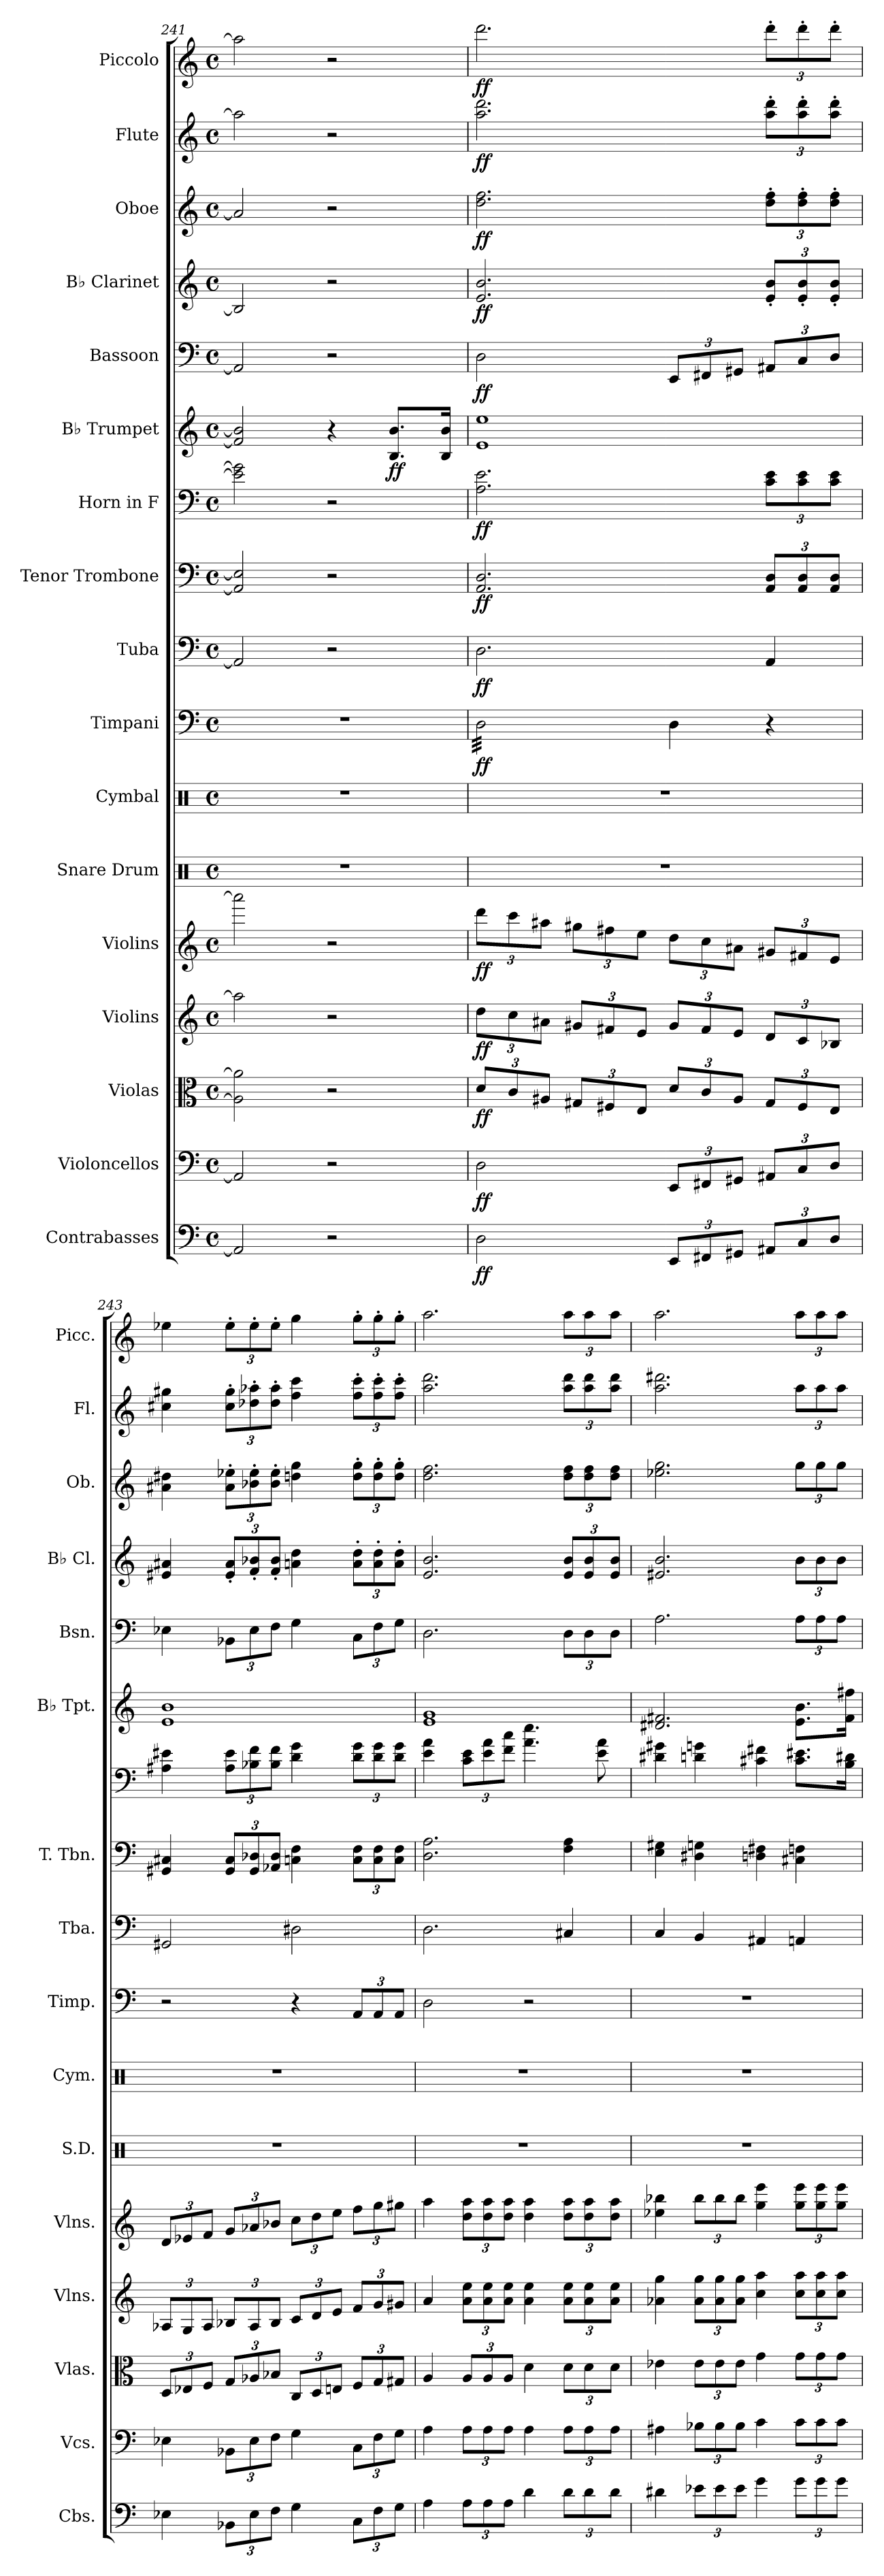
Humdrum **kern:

**kern	**dynam	**kern	**dynam	**kern	**dynam	**kern	**dynam	**kern	**dynam	**kern	**kern	**kern	**dynam	**kern	**dynam	**kern	**dynam	**kern	**dynam	**kern	**dynam	**kern	**dynam	**kern	**dynam	**kern	**dynam	**kern	**dynam	**kern	**dynam
*part17	*part17	*part16	*part16	*part15	*part15	*part14	*part14	*part13	*part13	*part12	*part11	*part10	*part10	*part9	*part9	*part8	*part8	*part7	*part7	*part6	*part6	*part5	*part5	*part4	*part4	*part3	*part3	*part2	*part2	*part1	*part1
*staff17	*staff17	*staff16	*staff16	*staff15	*staff15	*staff14	*staff14	*staff13	*staff13	*staff12	*staff11	*staff10	*staff10	*staff9	*staff9	*staff8	*staff8	*staff7	*staff7	*staff6	*staff6	*staff5	*staff5	*staff4	*staff4	*staff3	*staff3	*staff2	*staff2	*staff1	*staff1
*I"Contrabasses	*	*I"Violoncellos	*	*I"Violas	*	*I"Violins	*	*I"Violins	*	*I"Snare Drum	*I"Cymbal	*I"Timpani	*	*I"Tuba	*	*I"Tenor Trombone	*	*I"Horn in F	*	*I"B♭ Trumpet	*	*I"Bassoon	*	*I"B♭ Clarinet	*	*I"Oboe	*	*I"Flute	*	*I"Piccolo	*
*I'Cbs.	*	*I'Vcs.	*	*I'Vlas.	*	*I'Vlns.	*	*I'Vlns.	*	*I'S.D.	*I'Cym.	*I'Timp.	*	*I'Tba.	*	*I'T. Tbn.	*	*	*	*I'B♭ Tpt.	*	*I'Bsn.	*	*I'B♭ Cl.	*	*I'Ob.	*	*I'Fl.	*	*I'Picc.	*
*clefF4	*	*clefF4	*	*clefC3	*	*clefG2	*	*clefG2	*	*clefX	*clefX	*clefF4	*	*clefF4	*	*clefF4	*	*clefF4	*	*clefG2	*	*clefF4	*	*clefG2	*	*clefG2	*	*clefG2	*	*clefG2	*
*ITrd7c12	*	*	*	*	*	*	*	*	*	*	*	*	*	*	*	*	*	*ITrd4c7	*	*ITrd1c2	*	*	*	*ITrd1c2	*	*	*	*	*	*ITrd-7c-12	*
*k[]	*	*k[]	*	*k[]	*	*k[]	*	*k[]	*	*k[]	*k[]	*k[]	*	*k[]	*	*k[]	*	*k[b-]	*	*k[b-e-]	*	*k[]	*	*k[b-e-]	*	*k[]	*	*k[]	*	*k[]	*
*M4/4	*	*M4/4	*	*M4/4	*	*M4/4	*	*M4/4	*	*M4/4	*M4/4	*M4/4	*	*M4/4	*	*M4/4	*	*M4/4	*	*M4/4	*	*M4/4	*	*M4/4	*	*M4/4	*	*M4/4	*	*M4/4	*
*met(c)	*	*met(c)	*	*met(c)	*	*met(c)	*	*met(c)	*	*met(c)	*met(c)	*met(c)	*	*met(c)	*	*met(c)	*	*met(c)	*	*met(c)	*	*met(c)	*	*met(c)	*	*met(c)	*	*met(c)	*	*met(c)	*
=241	=241	=241	=241	=241	=241	=241	=241	=241	=241	=241	=241	=241	=241	=241	=241	=241	=241	=241	=241	=241	=241	=241	=241	=241	=241	=241	=241	=241	=241	=241	=241
2AAA/]	.	2AA/]	.	2A\] 2a\]	.	2aa\]	.	2aaa\]	.	1r	1r	1r	.	2AA/]	.	2AA/] 2E/]	.	2A\] 2c#\]	.	2e/] 2a/]	.	2AA/]	.	2A/]	.	2a/]	.	2aa\]	.	2aaa\]	.
2r	.	2r	.	2r	.	2r	.	2r	.	.	.	.	.	2r	.	2r	.	2r	.	4r	.	2r	.	2r	.	2r	.	2r	.	2r	.
!	!	!	!	!	!	!	!	!	!	!	!	!	!	!	!	!	!	!	!	!	!LO:DY:b	!	!	!	!	!	!	!	!	!	!
.	.	.	.	.	.	.	.	.	.	.	.	.	.	.	.	.	.	.	.	8.A/ 8.a/L	ff	.	.	.	.	.	.	.	.	.	.
.	.	.	.	.	.	.	.	.	.	.	.	.	.	.	.	.	.	.	.	16A/ 16a/Jk	.	.	.	.	.	.	.	.	.	.	.
!!LO:PB:g=z
=242	=242	=242	=242	=242	=242	=242	=242	=242	=242	=242	=242	=242	=242	=242	=242	=242	=242	=242	=242	=242	=242	=242	=242	=242	=242	=242	=242	=242	=242	=242	=242
*	*	*	*	*Xbrackettup	*	*Xbrackettup	*	*Xbrackettup	*	*	*	*	*	*	*	*	*	*	*	*	*	*	*	*	*	*	*	*	*	*	*
!	!LO:DY:b	!	!LO:DY:b	!	!LO:DY:b	!	!LO:DY:b	!	!LO:DY:b	!	!	!	!LO:DY:b	!	!LO:DY:b	!	!LO:DY:b	!	!LO:DY:b	!	!	!	!LO:DY:b	!	!LO:DY:b	!	!LO:DY:b	!	!LO:DY:b	!	!LO:DY:b
*	*	*	*	*	*	*	*	*	*	*	*	*tremolo	*	*	*	*	*	*	*	*	*	*	*	*	*	*	*	*	*	*	*
2DD\	ff	2D\	ff	12d/L	ff	12dd\L	ff	12ddd\L	ff	1r	1r	32D\LLL	ff	2.D\	ff	2.AA/ 2.D/	ff	2.D\ 2.A\	ff	1d 1dd	.	2D\	ff	2.d/ 2.a/	ff	2.dd\ 2.ff\	ff	2.aa\ 2.ddd\	ff	2.dddd\	ff
.	.	.	.	.	.	.	.	.	.	.	.	32D\	.	.	.	.	.	.	.	.	.	.	.	.	.	.	.	.	.	.	.
.	.	.	.	.	.	.	.	.	.	.	.	32D\	.	.	.	.	.	.	.	.	.	.	.	.	.	.	.	.	.	.	.
.	.	.	.	12c/	.	12cc\	.	12ccc\	.	.	.	.	.	.	.	.	.	.	.	.	.	.	.	.	.	.	.	.	.	.	.
.	.	.	.	.	.	.	.	.	.	.	.	32D\	.	.	.	.	.	.	.	.	.	.	.	.	.	.	.	.	.	.	.
.	.	.	.	.	.	.	.	.	.	.	.	32D\	.	.	.	.	.	.	.	.	.	.	.	.	.	.	.	.	.	.	.
.	.	.	.	.	.	.	.	.	.	.	.	32D\	.	.	.	.	.	.	.	.	.	.	.	.	.	.	.	.	.	.	.
.	.	.	.	12A#X/J	.	12a#X\J	.	12aa#X\J	.	.	.	.	.	.	.	.	.	.	.	.	.	.	.	.	.	.	.	.	.	.	.
.	.	.	.	.	.	.	.	.	.	.	.	32D\	.	.	.	.	.	.	.	.	.	.	.	.	.	.	.	.	.	.	.
.	.	.	.	.	.	.	.	.	.	.	.	32D\	.	.	.	.	.	.	.	.	.	.	.	.	.	.	.	.	.	.	.
.	.	.	.	12G#X/L	.	12g#X/L	.	12gg#X\L	.	.	.	32D\	.	.	.	.	.	.	.	.	.	.	.	.	.	.	.	.	.	.	.
.	.	.	.	.	.	.	.	.	.	.	.	32D\	.	.	.	.	.	.	.	.	.	.	.	.	.	.	.	.	.	.	.
.	.	.	.	.	.	.	.	.	.	.	.	32D\	.	.	.	.	.	.	.	.	.	.	.	.	.	.	.	.	.	.	.
.	.	.	.	12F#X/	.	12f#X/	.	12ff#X\	.	.	.	.	.	.	.	.	.	.	.	.	.	.	.	.	.	.	.	.	.	.	.
.	.	.	.	.	.	.	.	.	.	.	.	32D\	.	.	.	.	.	.	.	.	.	.	.	.	.	.	.	.	.	.	.
.	.	.	.	.	.	.	.	.	.	.	.	32D\	.	.	.	.	.	.	.	.	.	.	.	.	.	.	.	.	.	.	.
.	.	.	.	.	.	.	.	.	.	.	.	32D\	.	.	.	.	.	.	.	.	.	.	.	.	.	.	.	.	.	.	.
.	.	.	.	12E/J	.	12e/J	.	12ee\J	.	.	.	.	.	.	.	.	.	.	.	.	.	.	.	.	.	.	.	.	.	.	.
.	.	.	.	.	.	.	.	.	.	.	.	32D\	.	.	.	.	.	.	.	.	.	.	.	.	.	.	.	.	.	.	.
.	.	.	.	.	.	.	.	.	.	.	.	32D\JJJ	.	.	.	.	.	.	.	.	.	.	.	.	.	.	.	.	.	.	.
*	*	*	*	*	*	*	*	*	*	*	*	*Xtremolo	*	*	*	*	*	*	*	*	*	*	*	*	*	*	*	*	*	*	*
*Xbrackettup	*	*Xbrackettup	*	*	*	*	*	*	*	*	*	*	*	*	*	*	*	*	*	*	*	*Xbrackettup	*	*	*	*	*	*	*	*	*
12EEE/L	.	12EE/L	.	12d/L	.	12g#/L	.	12dd\L	.	.	.	4D\	.	.	.	.	.	.	.	.	.	12EE/L	.	.	.	.	.	.	.	.	.
12FFF#X/	.	12FF#X/	.	12c/	.	12f#/	.	12cc\	.	.	.	.	.	.	.	.	.	.	.	.	.	12FF#X/	.	.	.	.	.	.	.	.	.
12GGG#X/J	.	12GG#X/J	.	12A#/J	.	12e/J	.	12a#X\J	.	.	.	.	.	.	.	.	.	.	.	.	.	12GG#X/J	.	.	.	.	.	.	.	.	.
*	*	*	*	*	*	*	*	*	*	*	*	*	*	*	*	*Xbrackettup	*	*Xbrackettup	*	*	*	*	*	*Xbrackettup	*	*Xbrackettup	*	*Xbrackettup	*	*Xbrackettup	*
12AAA#X/L	.	12AA#X/L	.	12G#/L	.	12d/L	.	12g#X/L	.	.	.	4r	.	4AA/	.	12AA/ 12D/L	.	12F\ 12A\L	.	.	.	12AA#X/L	.	12d/' 12a/'L	.	12dd\' 12ff\'L	.	12aa\' 12ddd\'L	.	12dddd'\L	.
12CC/	.	12C/	.	12F#/	.	12c/	.	12f#X/	.	.	.	.	.	.	.	12AA/ 12D/	.	12F\ 12A\	.	.	.	12C/	.	12d/' 12a/'	.	12dd\' 12ff\'	.	12aa\' 12ddd\'	.	12dddd'\	.
12DD/J	.	12D/J	.	12E/J	.	12B-X/J	.	12e/J	.	.	.	.	.	.	.	12AA/ 12D/J	.	12F\ 12A\J	.	.	.	12D/J	.	12d/' 12a/'J	.	12dd\' 12ff\'J	.	12aa\' 12ddd\'J	.	12dddd'\J	.
=243	=243	=243	=243	=243	=243	=243	=243	=243	=243	=243	=243	=243	=243	=243	=243	=243	=243	=243	=243	=243	=243	=243	=243	=243	=243	=243	=243	=243	=243	=243	=243
4EE-X\	.	4E-X\	.	12D/L	.	12A-X/L	.	12d/L	.	1r	1r	2r	.	2GG#X/	.	4GG#X/ 4C#X/	.	4D#X\ 4A#X\	.	1d 1a	.	4E-X\	.	4d#X/ 4g#X/	.	4a#X\ 4dd#X\	.	4cc#X\ 4gg#X\	.	4eee-X\	.
.	.	.	.	12E-X/	.	12G/	.	12e-X/	.	.	.	.	.	.	.	.	.	.	.	.	.	.	.	.	.	.	.	.	.	.	.
.	.	.	.	12F/J	.	12A-/J	.	12f/J	.	.	.	.	.	.	.	.	.	.	.	.	.	.	.	.	.	.	.	.	.	.	.
12BBB-X\L	.	12BB-X\L	.	12G/L	.	12B-X/L	.	12g/L	.	.	.	.	.	.	.	12GG#/ 12C#/L	.	12D#\ 12A#\L	.	.	.	12BB-X\L	.	12d#/' 12g#/'L	.	12a#\' 12ee-X\'L	.	12cc#\' 12gg#\'L	.	12eee-'\L	.
12EE-\	.	12E-\	.	12A-X/	.	12A-/	.	12a-X/	.	.	.	.	.	.	.	12GG#/ 12D-X/	.	12E-X\ 12B-\	.	.	.	12E-\	.	12e-/' 12a-X/'	.	12b-X\' 12ee-\'	.	12dd-X\' 12aa-X\'	.	12eee-'\	.
12FF\J	.	12F\J	.	12B-X/J	.	12B-/J	.	12b-X/J	.	.	.	.	.	.	.	12AA-X/ 12D-/J	.	12E-\ 12B-\J	.	.	.	12F\J	.	12e-/' 12a-/'J	.	12b-\' 12ee-\'J	.	12dd-\' 12aa-\'J	.	12eee-'\J	.
4GG\	.	4G\	.	12C/L	.	12c/L	.	12cc\L	.	.	.	4r	.	2D#X\	.	4Cn\ 4F\	.	4G\ 4c\	.	.	.	4G\	.	4gn\ 4cc\	.	4ddn\ 4gg\	.	4ff\ 4ccc\	.	4ggg\	.
.	.	.	.	12D/	.	12d/	.	12dd\	.	.	.	.	.	.	.	.	.	.	.	.	.	.	.	.	.	.	.	.	.	.	.
.	.	.	.	12En/J	.	12e/J	.	12ee\J	.	.	.	.	.	.	.	.	.	.	.	.	.	.	.	.	.	.	.	.	.	.	.
*	*	*	*	*	*	*	*	*	*	*	*	*Xbrackettup	*	*	*	*	*	*	*	*	*	*	*	*	*	*	*	*	*	*	*
12CC\L	.	12C\L	.	12F/L	.	12f/L	.	12ff\L	.	.	.	12AA/L	.	.	.	12C\ 12F\L	.	12G\ 12c\L	.	.	.	12C\L	.	12g\' 12cc\'L	.	12dd\' 12gg\'L	.	12ff\' 12ccc\'L	.	12ggg'\L	.
12FF\	.	12F\	.	12G/	.	12g/	.	12gg\	.	.	.	12AA/	.	.	.	12C\ 12F\	.	12G\ 12c\	.	.	.	12F\	.	12g\' 12cc\'	.	12dd\' 12gg\'	.	12ff\' 12ccc\'	.	12ggg'\	.
12GG\J	.	12G\J	.	12G#X/J	.	12g#X/J	.	12gg#X\J	.	.	.	12AA/J	.	.	.	12C\ 12F\J	.	12G\ 12c\J	.	.	.	12G\J	.	12g\' 12cc\'J	.	12dd\' 12gg\'J	.	12ff\' 12ccc\'J	.	12ggg'\J	.
!!LO:PB:g=z
=244	=244	=244	=244	=244	=244	=244	=244	=244	=244	=244	=244	=244	=244	=244	=244	=244	=244	=244	=244	=244	=244	=244	=244	=244	=244	=244	=244	=244	=244	=244	=244
4AA\	.	4A\	.	4A/	.	4a/	.	4aa\	.	1r	1r	2D\	.	2.D\	.	2.D\ 2.A\	.	4A\ 4d\	.	1d 1f	.	2.D\	.	2.d/ 2.a/	.	2.dd\ 2.ff\	.	2.aa\ 2.ddd\	.	2.aaa\	.
12AA\L	.	12A\L	.	12A/L	.	12a\ 12ee\L	.	12dd\ 12aa\L	.	.	.	.	.	.	.	.	.	12F\ 12A\L	.	.	.	.	.	.	.	.	.	.	.	.	.
12AA\	.	12A\	.	12A/	.	12a\ 12ee\	.	12dd\ 12aa\	.	.	.	.	.	.	.	.	.	12A\ 12d\	.	.	.	.	.	.	.	.	.	.	.	.	.
12AA\J	.	12A\J	.	12A/J	.	12a\ 12ee\J	.	12dd\ 12aa\J	.	.	.	.	.	.	.	.	.	12B-\ 12f\J	.	.	.	.	.	.	.	.	.	.	.	.	.
4D\	.	4A\	.	4d\	.	4a\ 4ee\	.	4dd\ 4aa\	.	.	.	2r	.	.	.	.	.	4.d\ 4.a\	.	.	.	.	.	.	.	.	.	.	.	.	.
12D\L	.	12A\L	.	12d\L	.	12a\ 12ee\L	.	12dd\ 12aa\L	.	.	.	.	.	4C#X/	.	4F\ 4A\	.	.	.	.	.	12D\L	.	12d/ 12a/L	.	12dd\ 12ff\L	.	12aa\ 12ddd\L	.	12aaa\L	.
12D\	.	12A\	.	12d\	.	12a\ 12ee\	.	12dd\ 12aa\	.	.	.	.	.	.	.	.	.	.	.	.	.	12D\	.	12d/ 12a/	.	12dd\ 12ff\	.	12aa\ 12ddd\	.	12aaa\	.
.	.	.	.	.	.	.	.	.	.	.	.	.	.	.	.	.	.	8A\ 8d\	.	.	.	.	.	.	.	.	.	.	.	.	.
12D\J	.	12A\J	.	12d\J	.	12a\ 12ee\J	.	12dd\ 12aa\J	.	.	.	.	.	.	.	.	.	.	.	.	.	12D\J	.	12d/ 12a/J	.	12dd\ 12ff\J	.	12aa\ 12ddd\J	.	12aaa\J	.
=245	=245	=245	=245	=245	=245	=245	=245	=245	=245	=245	=245	=245	=245	=245	=245	=245	=245	=245	=245	=245	=245	=245	=245	=245	=245	=245	=245	=245	=245	=245	=245
4D#X\	.	4A#X\	.	4e-X\	.	4a-X\ 4gg\	.	4ee-X\ 4bb-X\	.	1r	1r	1r	.	4C/	.	4E\ 4G#X\	.	4G#X\ 4c#X\	.	2.c#X/ 2.en/	.	2.A\	.	2.d#X/ 2.a/	.	2.ee-X\ 2.gg\	.	2.aa\ 2.ddd#X\	.	2.aaa\	.
12E-X\L	.	12B-X\L	.	12e-\L	.	12a-\ 12gg\L	.	12bb-\L	.	.	.	.	.	4BB/	.	4D#X\ 4Gn\	.	4Gn\ 4cn\	.	.	.	.	.	.	.	.	.	.	.	.	.
12E-\	.	12B-\	.	12e-\	.	12a-\ 12gg\	.	12bb-\	.	.	.	.	.	.	.	.	.	.	.	.	.	.	.	.	.	.	.	.	.	.	.
12E-\J	.	12B-\J	.	12e-\J	.	12a-\ 12gg\J	.	12bb-\J	.	.	.	.	.	.	.	.	.	.	.	.	.	.	.	.	.	.	.	.	.	.	.
4G\	.	4c\	.	4g\	.	4cc\ 4aa\	.	4gg\ 4eee\	.	.	.	.	.	4AA#X/	.	4Dn\ 4F#X\	.	4F#X\ 4Bn\	.	.	.	.	.	.	.	.	.	.	.	.	.
12G\L	.	12c\L	.	12g\L	.	12cc\ 12aa\L	.	12gg\ 12eee\L	.	.	.	.	.	4AAn/	.	4C#X\ 4Fn\	.	8.F#\ 8.A#X\L	.	8.d\ 8.a\L	.	12A\L	.	12a\L	.	12gg\L	.	12aa\L	.	12aaa\L	.
12G\	.	12c\	.	12g\	.	12cc\ 12aa\	.	12gg\ 12eee\	.	.	.	.	.	.	.	.	.	.	.	.	.	12A\	.	12a\	.	12gg\	.	12aa\	.	12aaa\	.
12G\J	.	12c\J	.	12g\J	.	12cc\ 12aa\J	.	12gg\ 12eee\J	.	.	.	.	.	.	.	.	.	.	.	.	.	12A\J	.	12a\J	.	12gg\J	.	12aa\J	.	12aaa\J	.
.	.	.	.	.	.	.	.	.	.	.	.	.	.	.	.	.	.	16E\ 16G#X\Jk	.	16e\ 16een\Jk	.	.	.	.	.	.	.	.	.	.	.
=	=	=	=	=	=	=	=	=	=	=	=	=	=	=	=	=	=	=	=	=	=	=	=	=	=	=	=	=	=	=	=
*-	*-	*-	*-	*-	*-	*-	*-	*-	*-	*-	*-	*-	*-	*-	*-	*-	*-	*-	*-	*-	*-	*-	*-	*-	*-	*-	*-	*-	*-	*-	*-
